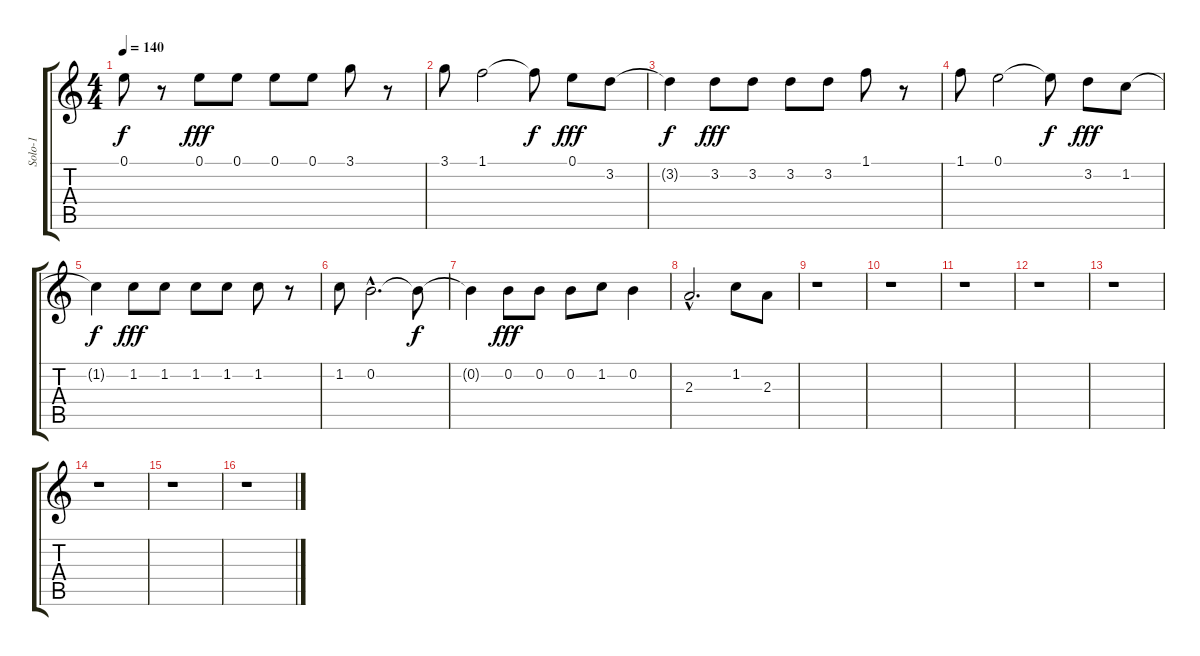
\track ("Solo-1" "Solo-1") {instrument distortionguitar}
\staff {score tabs}
\tuning (E4 B3 G3 D3 A2 E2) {hide}
\ts (4 4)
\tempo 140
\clef g2
\ks c
0.1{t}.8{dy f} r.8 0.1.8{dy fff} 0.1.8 0.1.8 0.1.8 3.1.8 r.8 |
3.1.8 1.1.2 1.1{t}.8{dy f} 0.1.8{dy fff} 3.2.8 |
3.2{t}.4{dy f} 3.2.8{dy fff} 3.2.8 3.2.8 3.2.8 1.1.8 r.8 |
1.1.8 0.1.2 0.1{t}.8{dy f} 3.2.8{dy fff} 1.2.8 |
1.2{t}.4{dy f} 1.2.8{dy fff} 1.2.8 1.2.8 1.2.8 1.2.8 r.8 |
1.2.8 0.2{hac}.2{d} 0.2{t}.8{dy f} |
0.2{t}.4 0.2.8{dy fff} 0.2.8 0.2.8 1.2.8 0.2.4 |
2.3{hac}.2{d} 1.2.8 2.3.8 |
r.1 |
r.1 |
r.1 |
r.1 |
r.1 |
r.1 |
r.1 |
r.1
